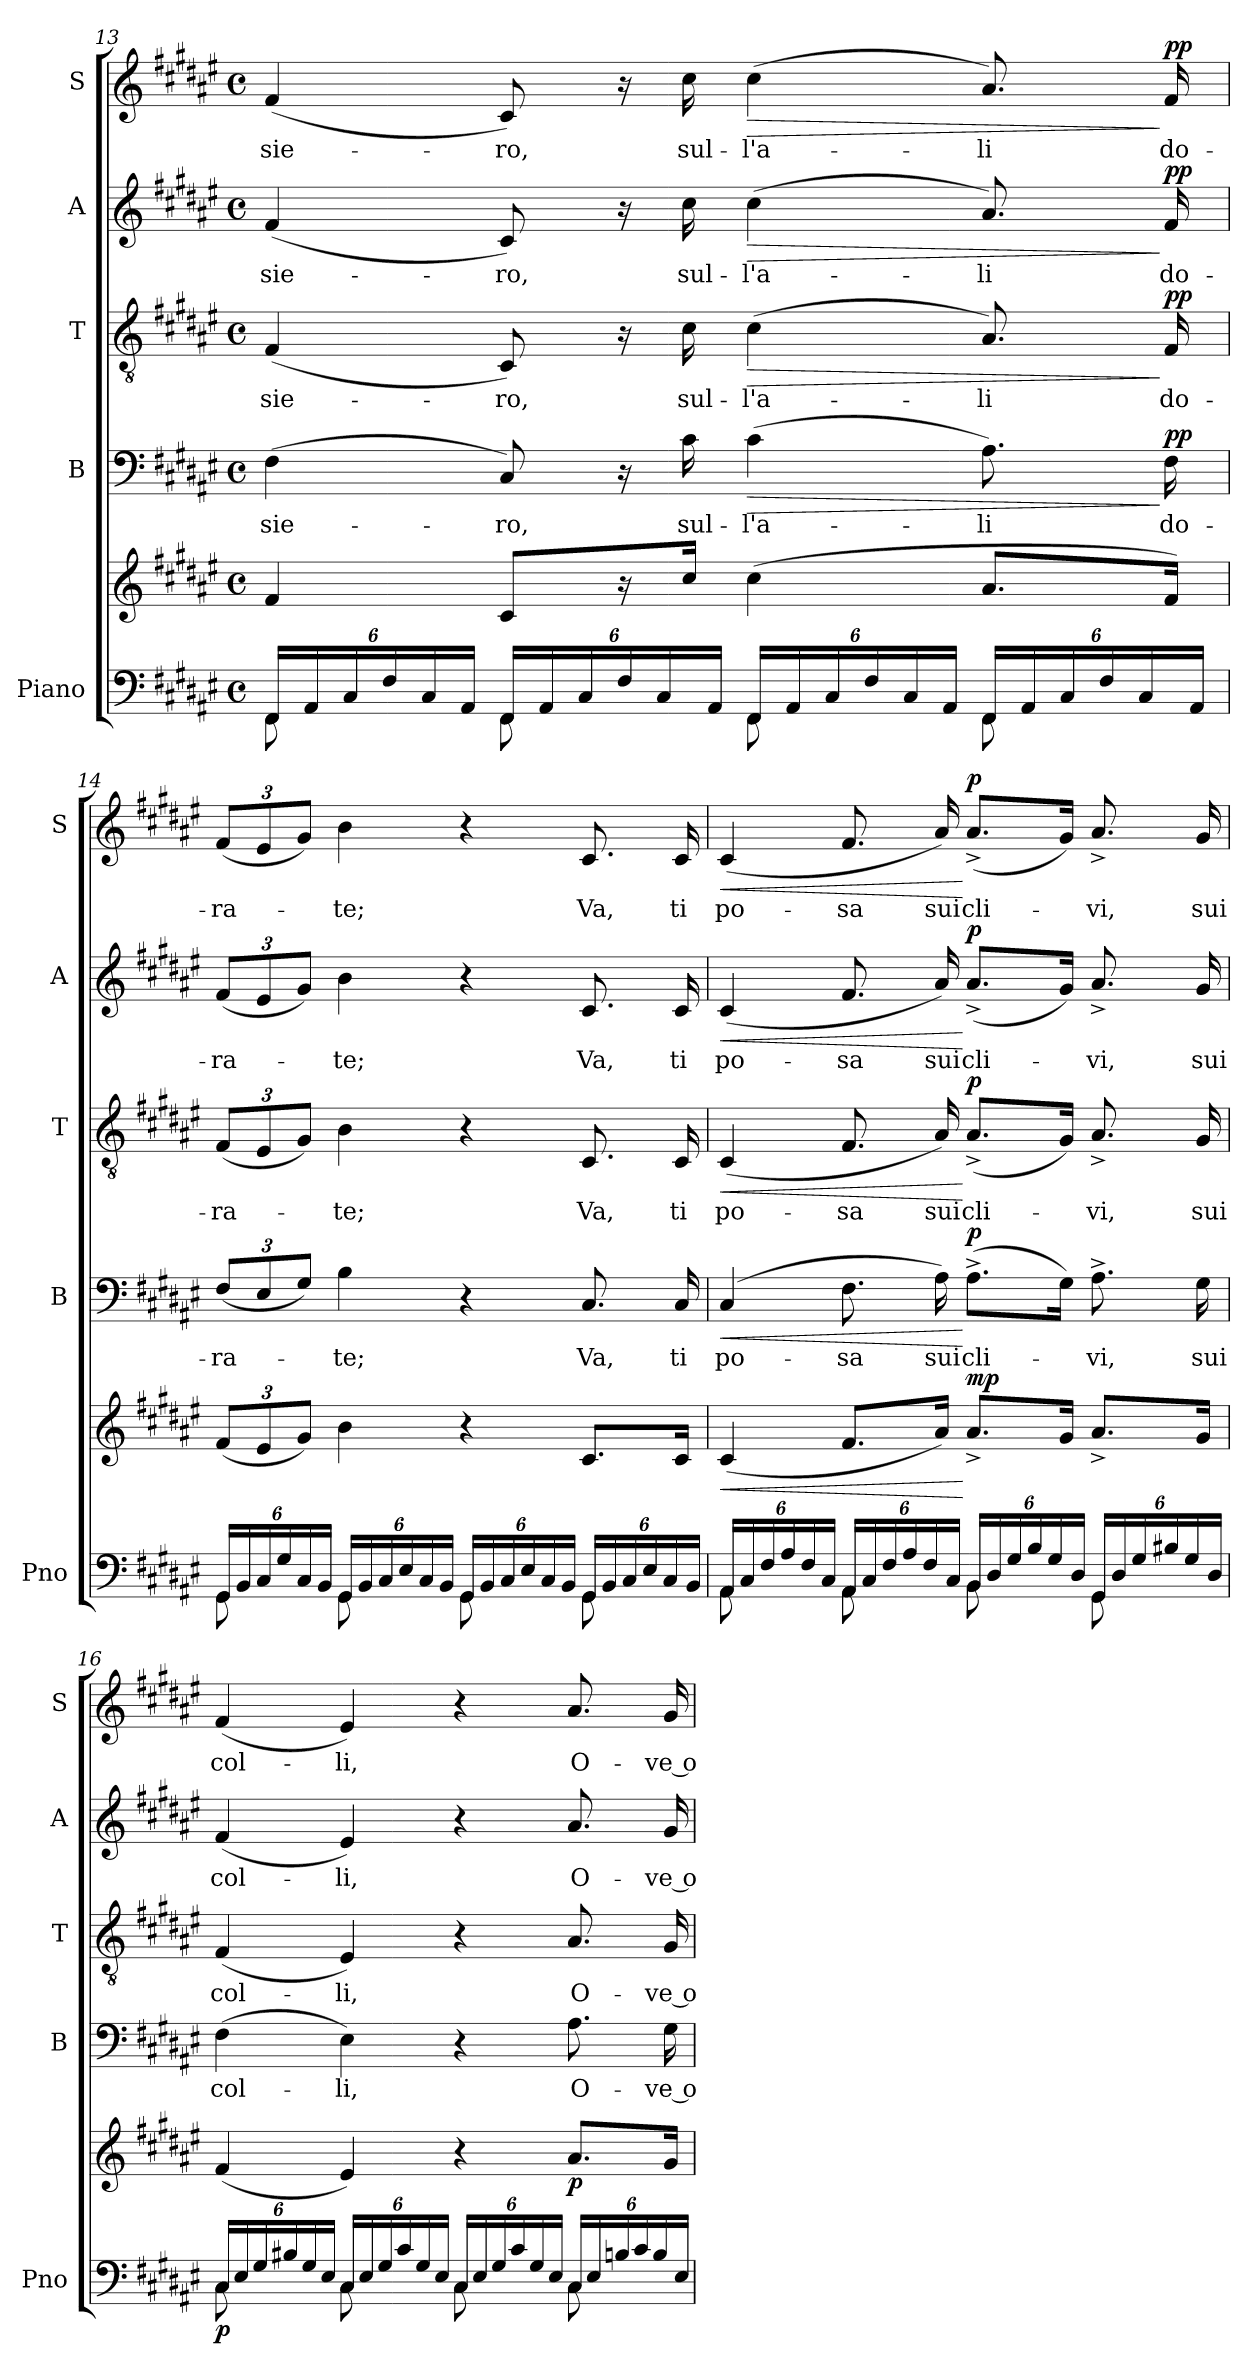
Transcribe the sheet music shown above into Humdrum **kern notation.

**kern	**kern	**dynam	**kern	**text	**dynam	**kern	**text	**dynam	**kern	**text	**dynam	**kern	**text	**dynam
*part5	*part5	*part5	*part4	*part4	*part4	*part3	*part3	*part3	*part2	*part2	*part2	*part1	*part1	*part1
*staff6	*staff5	*staff5/6	*staff4	*staff4	*staff4	*staff3	*staff3	*staff3	*staff2	*staff2	*staff2	*staff1	*staff1	*staff1
*I"Piano	*	*	*I"B	*	*	*I"T	*	*	*I"A	*	*	*I"S	*	*
*I'Pno	*	*	*I'B	*	*	*I'T	*	*	*I'A	*	*	*I'S	*	*
*clefF4	*clefG2	*	*clefF4	*	*	*clefGv2	*	*	*clefG2	*	*	*clefG2	*	*
*k[f#c#g#d#a#e#]	*k[f#c#g#d#a#e#]	*	*k[f#c#g#d#a#e#]	*	*	*k[f#c#g#d#a#e#]	*	*	*k[f#c#g#d#a#e#]	*	*	*k[f#c#g#d#a#e#]	*	*
*M4/4	*M4/4	*	*M4/4	*	*	*M4/4	*	*	*M4/4	*	*	*M4/4	*	*
*met(c)	*met(c)	*	*met(c)	*	*	*met(c)	*	*	*met(c)	*	*	*met(c)	*	*
*Xbrackettup	*	*	*	*	*	*	*	*	*	*	*	*	*	*
=13	=13	=13	=13	=13	=13	=13	=13	=13	=13	=13	=13	=13	=13	=13
*^	*	*	*	*	*	*	*	*	*	*	*	*	*	*
!	!	!	!	!	!LO:LY:b:color=#0000FF	!	!	!LO:LY:b:color=#0000FF	!	!	!LO:LY:b:color=#0000FF	!	!	!LO:LY:b:color=#0000FF	!
24FF#/LL	8FF#\	4f#/	.	(>4F#\	-sie-	.	(>4F#/	-sie-	.	(>4f#/	-sie-	.	(>4f#/	-sie-	.
24AA#/	.	.	.	.	.	.	.	.	.	.	.	.	.	.	.
24C#/	.	.	.	.	.	.	.	.	.	.	.	.	.	.	.
24F#/	8ryy	.	.	.	.	.	.	.	.	.	.	.	.	.	.
24C#/	.	.	.	.	.	.	.	.	.	.	.	.	.	.	.
24AA#/JJ	.	.	.	.	.	.	.	.	.	.	.	.	.	.	.
!	!	!	!	!	!LO:LY:b:color=#0000FF	!	!	!LO:LY:b:color=#0000FF	!	!	!LO:LY:b:color=#0000FF	!	!	!LO:LY:b:color=#0000FF	!
24FF#/LL	8FF#\	8c#/L	.	8C#/)	-ro,	.	8C#/)	-ro,	.	8c#/)	-ro,	.	8c#/)	-ro,	.
24AA#/	.	.	.	.	.	.	.	.	.	.	.	.	.	.	.
24C#/	.	.	.	.	.	.	.	.	.	.	.	.	.	.	.
24F#/	8ryy	16r	.	16r	.	.	16r	.	.	16r	.	.	16r	.	.
24C#/	.	.	.	.	.	.	.	.	.	.	.	.	.	.	.
!	!	!	!	!	!LO:LY:b:color=#0000FF	!	!	!LO:LY:b:color=#0000FF	!	!	!LO:LY:b:color=#0000FF	!	!	!LO:LY:b:color=#0000FF	!
.	.	16cc#/Jk	.	16c#\	sul-	.	16c#\	sul-	.	16cc#\	sul-	.	16cc#\	sul-	.
24AA#/JJ	.	.	.	.	.	.	.	.	.	.	.	.	.	.	.
!	!	!	!	!	!LO:LY:b:color=#0000FF	!LO:HP:b	!	!LO:LY:b:color=#0000FF	!LO:HP:b	!	!LO:LY:b:color=#0000FF	!LO:HP:b	!	!LO:LY:b:color=#0000FF	!LO:HP:b
24FF#/LL	8FF#\	(>4cc#\	.	(<4c#\	-l'a-	>	(>4c#\	-l'a-	>	(>4cc#\	-l'a-	>	(>4cc#\	-l'a-	>
24AA#/	.	.	.	.	.	.	.	.	.	.	.	.	.	.	.
24C#/	.	.	.	.	.	.	.	.	.	.	.	.	.	.	.
24F#/	8ryy	.	.	.	.	.	.	.	.	.	.	.	.	.	.
24C#/	.	.	.	.	.	.	.	.	.	.	.	.	.	.	.
24AA#/JJ	.	.	.	.	.	.	.	.	.	.	.	.	.	.	.
!	!	!	!	!	!LO:LY:b:color=#0000FF	!	!	!LO:LY:b:color=#0000FF	!	!	!LO:LY:b:color=#0000FF	!	!	!LO:LY:b:color=#0000FF	!
24FF#/LL	8FF#\	8.a#/L	.	8.A#\)	-li	.	8.A#/)	-li	.	8.a#/)	-li	.	8.a#/)	-li	.
24AA#/	.	.	.	.	.	.	.	.	.	.	.	.	.	.	.
24C#/	.	.	.	.	.	.	.	.	.	.	.	.	.	.	.
24F#/	8ryy	.	.	.	.	.	.	.	.	.	.	.	.	.	.
24C#/	.	.	.	.	.	.	.	.	.	.	.	.	.	.	.
!	!	!	!	!	!LO:LY:b:color=#0000FF	!LO:DY:n=1:a	!	!LO:LY:b:color=#0000FF	!LO:DY:n=1:a	!	!LO:LY:b:color=#0000FF	!LO:DY:n=1:a	!	!LO:LY:b:color=#0000FF	!LO:DY:n=1:a
.	.	16f#/Jk)	.	16F#\	do-	] pp	16F#/	do-	] pp	16f#/	do-	] pp	16f#/	do-	] pp
24AA#/JJ	.	.	.	.	.	.	.	.	.	.	.	.	.	.	.
=14	=14	=14	=14	=14	=14	=14	=14	=14	=14	=14	=14	=14	=14	=14	=14
*	*	*Xbrackettup	*	*Xbrackettup	*	*	*	*	*	*	*	*	*	*	*
!	!	!	!	!	!LO:LY:b:color=#0000FF	!	!	!	!	!	!	!	!	!	!
*	*	*	*	*	*	*	*Xbrackettup	*	*	*	*	*	*	*	*
!	!	!	!	!	!	!	!	!LO:LY:b:color=#0000FF	!	!	!	!	!	!	!
*	*	*	*	*	*	*	*	*	*	*Xbrackettup	*	*	*	*	*
!	!	!	!	!	!	!	!	!	!	!	!LO:LY:b:color=#0000FF	!	!	!	!
*	*	*	*	*	*	*	*	*	*	*	*	*	*Xbrackettup	*	*
!	!	!	!	!	!	!	!	!	!	!	!	!	!	!LO:LY:b:color=#0000FF	!
24GG#/LL	8GG#\	(>12f#/L	.	(<12F#/L	-ra-	.	(>12F#/L	-ra-	.	(>12f#/L	-ra-	.	(>12f#/L	-ra-	.
24BB/	.	.	.	.	.	.	.	.	.	.	.	.	.	.	.
24C#/	.	12e#/	.	12E#/	.	.	12E#/	.	.	12e#/	.	.	12e#/	.	.
24G#/	8ryy	.	.	.	.	.	.	.	.	.	.	.	.	.	.
24C#/	.	12g#/J)	.	12G#/J)	.	.	12G#/J)	.	.	12g#/J)	.	.	12g#/J)	.	.
24BB/JJ	.	.	.	.	.	.	.	.	.	.	.	.	.	.	.
!	!	!	!	!	!LO:LY:b:color=#0000FF	!	!	!LO:LY:b:color=#0000FF	!	!	!LO:LY:b:color=#0000FF	!	!	!LO:LY:b:color=#0000FF	!
24GG#/LL	8GG#\	4b\	.	4B\	-te;	.	4B\	-te;	.	4b\	-te;	.	4b\	-te;	.
24BB/	.	.	.	.	.	.	.	.	.	.	.	.	.	.	.
24C#/	.	.	.	.	.	.	.	.	.	.	.	.	.	.	.
24E#/	8ryy	.	.	.	.	.	.	.	.	.	.	.	.	.	.
24C#/	.	.	.	.	.	.	.	.	.	.	.	.	.	.	.
24BB/JJ	.	.	.	.	.	.	.	.	.	.	.	.	.	.	.
24GG#/LL	8GG#\	4r	.	4r	.	.	4r	.	.	4r	.	.	4r	.	.
24BB/	.	.	.	.	.	.	.	.	.	.	.	.	.	.	.
24C#/	.	.	.	.	.	.	.	.	.	.	.	.	.	.	.
24E#/	8ryy	.	.	.	.	.	.	.	.	.	.	.	.	.	.
24C#/	.	.	.	.	.	.	.	.	.	.	.	.	.	.	.
24BB/JJ	.	.	.	.	.	.	.	.	.	.	.	.	.	.	.
!	!	!	!	!	!LO:LY:b:color=#0000FF	!	!	!LO:LY:b:color=#0000FF	!	!	!LO:LY:b:color=#0000FF	!	!	!LO:LY:b:color=#0000FF	!
24GG#/LL	8GG#\	8.c#/L	.	8.C#/	Va,	.	8.C#/	Va,	.	8.c#/	Va,	.	8.c#/	Va,	.
24BB/	.	.	.	.	.	.	.	.	.	.	.	.	.	.	.
24C#/	.	.	.	.	.	.	.	.	.	.	.	.	.	.	.
24E#/	8ryy	.	.	.	.	.	.	.	.	.	.	.	.	.	.
24C#/	.	.	.	.	.	.	.	.	.	.	.	.	.	.	.
!	!	!	!	!	!LO:LY:b:color=#0000FF	!	!	!LO:LY:b:color=#0000FF	!	!	!LO:LY:b:color=#0000FF	!	!	!LO:LY:b:color=#0000FF	!
.	.	16c#/Jk	.	16C#/	ti	.	16C#/	ti	.	16c#/	ti	.	16c#/	ti	.
24BB/JJ	.	.	.	.	.	.	.	.	.	.	.	.	.	.	.
!!LO:PB:g=z
=15	=15	=15	=15	=15	=15	=15	=15	=15	=15	=15	=15	=15	=15	=15	=15
!	!	!	!LO:HP:b	!	!LO:LY:b:color=#0000FF	!LO:HP:b	!	!LO:LY:b:color=#0000FF	!LO:HP:b	!	!LO:LY:b:color=#0000FF	!LO:HP:b	!	!LO:LY:b:color=#0000FF	!LO:HP:b
24AA#/LL	8AA#\	(>4c#/	<	(>4C#/	po-	<	(>4C#/	po-	<	(>4c#/	po-	<	(>4c#/	po-	<
24C#/	.	.	.	.	.	.	.	.	.	.	.	.	.	.	.
24F#/	.	.	.	.	.	.	.	.	.	.	.	.	.	.	.
24A#/	8ryy	.	.	.	.	.	.	.	.	.	.	.	.	.	.
24F#/	.	.	.	.	.	.	.	.	.	.	.	.	.	.	.
24C#/JJ	.	.	.	.	.	.	.	.	.	.	.	.	.	.	.
!	!	!	!	!	!LO:LY:b:color=#0000FF	!	!	!LO:LY:b:color=#0000FF	!	!	!LO:LY:b:color=#0000FF	!	!	!LO:LY:b:color=#0000FF	!
24AA#/LL	8AA#\	8.f#/L	.	8.F#\	-sa	.	8.F#/	-sa	.	8.f#/	-sa	.	8.f#/	-sa	.
24C#/	.	.	.	.	.	.	.	.	.	.	.	.	.	.	.
24F#/	.	.	.	.	.	.	.	.	.	.	.	.	.	.	.
24A#/	8ryy	.	.	.	.	.	.	.	.	.	.	.	.	.	.
24F#/	.	.	.	.	.	.	.	.	.	.	.	.	.	.	.
!	!	!	!	!	!LO:LY:b:color=#0000FF	!	!	!LO:LY:b:color=#0000FF	!	!	!LO:LY:b:color=#0000FF	!	!	!LO:LY:b:color=#0000FF	!
.	.	16a#/Jk)	.	16A#\)	sui	.	16A#/)	sui	.	16a#/)	sui	.	16a#/)	sui	.
24C#/JJ	.	.	.	.	.	.	.	.	.	.	.	.	.	.	.
!	!	!	!LO:DY:n=1:a	!	!LO:LY:b:color=#0000FF	!LO:DY:n=1:a	!	!LO:LY:b:color=#0000FF	!LO:DY:n=1:a	!	!LO:LY:b:color=#0000FF	!LO:DY:n=1:a	!	!LO:LY:b:color=#0000FF	!LO:DY:n=1:a
24BB/LL	8BB\	8.a#^/L	[ mp	(>8.A#^\L	cli-	[ p	(<8.A#^/L	cli-	[ p	(<8.a#^/L	cli-	[ p	(<8.a#^/L	cli-	[ p
24D#/	.	.	.	.	.	.	.	.	.	.	.	.	.	.	.
24G#/	.	.	.	.	.	.	.	.	.	.	.	.	.	.	.
24B/	8ryy	.	.	.	.	.	.	.	.	.	.	.	.	.	.
24G#/	.	.	.	.	.	.	.	.	.	.	.	.	.	.	.
.	.	16g#/Jk	.	16G#\Jk)	.	.	16G#/Jk)	.	.	16g#/Jk)	.	.	16g#/Jk)	.	.
24D#/JJ	.	.	.	.	.	.	.	.	.	.	.	.	.	.	.
!	!	!	!	!	!LO:LY:b:color=#0000FF	!	!	!LO:LY:b:color=#0000FF	!	!	!LO:LY:b:color=#0000FF	!	!	!LO:LY:b:color=#0000FF	!
24GG#/LL	8GG#\	8.a#^/L	.	8.A#^\	-vi,	.	8.A#^/	-vi,	.	8.a#^/	-vi,	.	8.a#^/	-vi,	.
24D#/	.	.	.	.	.	.	.	.	.	.	.	.	.	.	.
24G#/	.	.	.	.	.	.	.	.	.	.	.	.	.	.	.
24B#X/	8ryy	.	.	.	.	.	.	.	.	.	.	.	.	.	.
24G#/	.	.	.	.	.	.	.	.	.	.	.	.	.	.	.
!	!	!	!	!	!LO:LY:b:color=#0000FF	!	!	!LO:LY:b:color=#0000FF	!	!	!LO:LY:b:color=#0000FF	!	!	!LO:LY:b:color=#0000FF	!
.	.	16g#/Jk	.	16G#\	sui	.	16G#/	sui	.	16g#/	sui	.	16g#/	sui	.
24D#/JJ	.	.	.	.	.	.	.	.	.	.	.	.	.	.	.
=16	=16	=16	=16	=16	=16	=16	=16	=16	=16	=16	=16	=16	=16	=16	=16
!	!	!	!LO:DY:b=2	!	!LO:LY:b:color=#0000FF	!	!	!LO:LY:b:color=#0000FF	!	!	!LO:LY:b:color=#0000FF	!	!	!LO:LY:b:color=#0000FF	!
24C#/LL	8C#\	(<4f#/	p	(>4F#\	col-	.	(<4F#/	col-	.	(<4f#/	col-	.	(<4f#/	col-	.
24E#/	.	.	.	.	.	.	.	.	.	.	.	.	.	.	.
24G#/	.	.	.	.	.	.	.	.	.	.	.	.	.	.	.
24B#X/	8ryy	.	.	.	.	.	.	.	.	.	.	.	.	.	.
24G#/	.	.	.	.	.	.	.	.	.	.	.	.	.	.	.
24E#/JJ	.	.	.	.	.	.	.	.	.	.	.	.	.	.	.
!	!	!	!	!	!LO:LY:b:color=#0000FF	!	!	!LO:LY:b:color=#0000FF	!	!	!LO:LY:b:color=#0000FF	!	!	!LO:LY:b:color=#0000FF	!
24C#/LL	8C#\	4e#/)	.	4E#\)	-li,	.	4E#/)	-li,	.	4e#/)	-li,	.	4e#/)	-li,	.
24E#/	.	.	.	.	.	.	.	.	.	.	.	.	.	.	.
24G#/	.	.	.	.	.	.	.	.	.	.	.	.	.	.	.
24c#/	8ryy	.	.	.	.	.	.	.	.	.	.	.	.	.	.
24G#/	.	.	.	.	.	.	.	.	.	.	.	.	.	.	.
24E#/JJ	.	.	.	.	.	.	.	.	.	.	.	.	.	.	.
24C#/LL	8C#\	4r	.	4r	.	.	4r	.	.	4r	.	.	4r	.	.
24E#/	.	.	.	.	.	.	.	.	.	.	.	.	.	.	.
24G#/	.	.	.	.	.	.	.	.	.	.	.	.	.	.	.
24c#/	8ryy	.	.	.	.	.	.	.	.	.	.	.	.	.	.
24G#/	.	.	.	.	.	.	.	.	.	.	.	.	.	.	.
24E#/JJ	.	.	.	.	.	.	.	.	.	.	.	.	.	.	.
!	!	!	!LO:DY:b	!	!LO:LY:b:color=#0000FF	!	!	!LO:LY:b:color=#0000FF	!	!	!LO:LY:b:color=#0000FF	!	!	!LO:LY:b:color=#0000FF	!
24C#/LL	8C#\	8.a#/L	p	8.A#\	O-	.	8.A#/	O-	.	8.a#/	O-	.	8.a#/	O-	.
24E#/	.	.	.	.	.	.	.	.	.	.	.	.	.	.	.
24Bn/	.	.	.	.	.	.	.	.	.	.	.	.	.	.	.
24c#/	8ryy	.	.	.	.	.	.	.	.	.	.	.	.	.	.
24B/	.	.	.	.	.	.	.	.	.	.	.	.	.	.	.
!	!	!	!	!	!LO:LY:b:color=#0000FF	!	!	!LO:LY:b:color=#0000FF	!	!	!LO:LY:b:color=#0000FF	!	!	!LO:LY:b:color=#0000FF	!
.	.	16g#/Jk	.	16G#\	ve o-	.	16G#/	ve o-	.	16g#/	ve o-	.	16g#/	ve o-	.
24E#/JJ	.	.	.	.	.	.	.	.	.	.	.	.	.	.	.
*v	*v	*	*	*	*	*	*	*	*	*	*	*	*	*	*
=	=	=	=	=	=	=	=	=	=	=	=	=	=	=
*-	*-	*-	*-	*-	*-	*-	*-	*-	*-	*-	*-	*-	*-	*-
